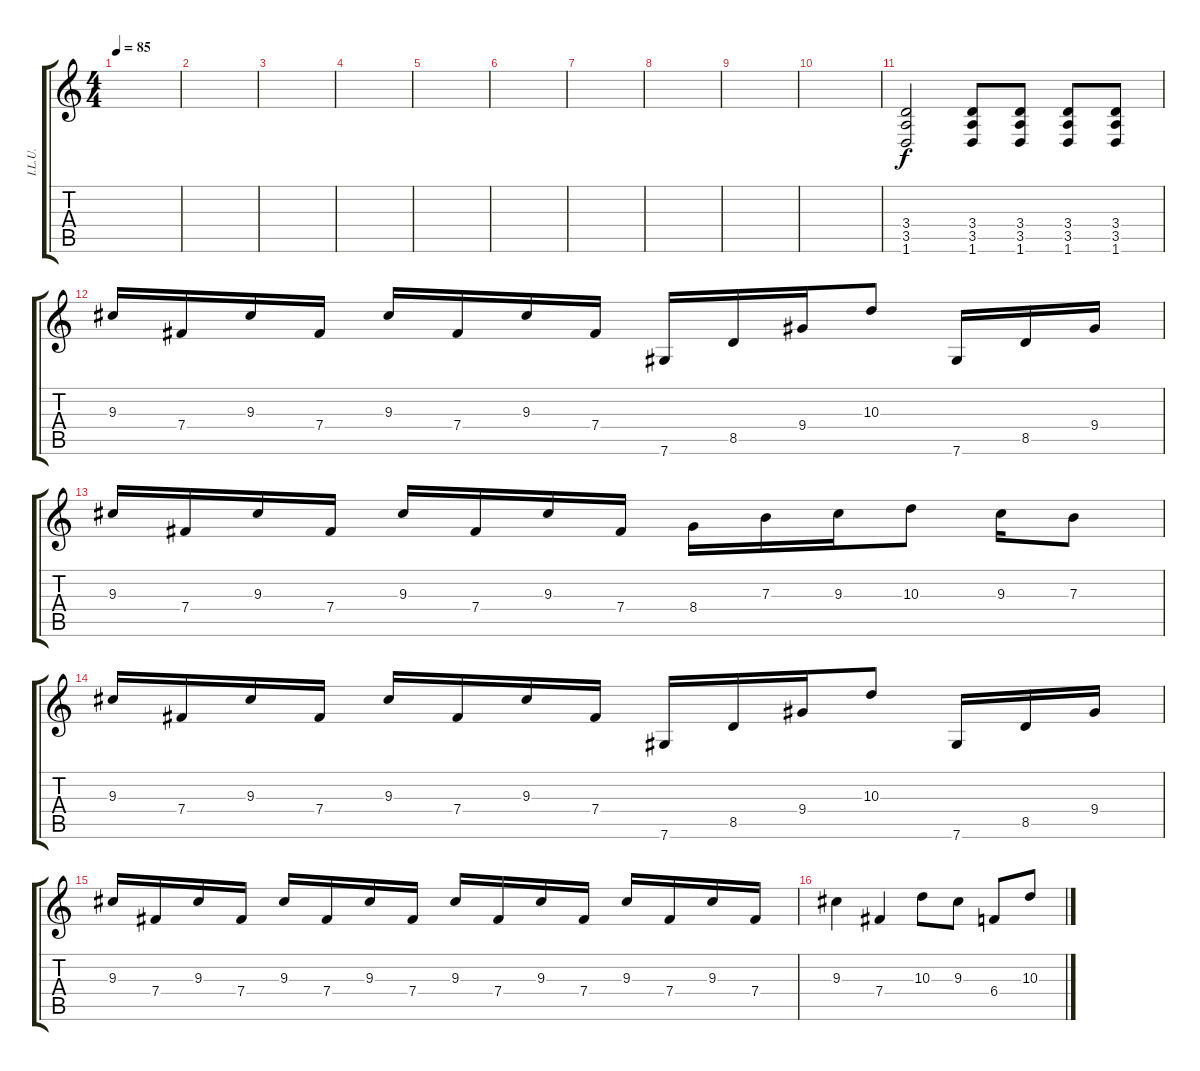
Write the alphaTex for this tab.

\track ("I.L.U." "I.L.U.") {instrument distortionguitar}
\staff {score tabs}
\tuning (Db4 Ab3 E3 B2 Gb2 Db2) {hide}
\ts (4 4)
\tempo 85
\clef g2
\ks c
|
|
|
|
|
|
|
|
|
|
(3.4 3.5 1.6).2 (3.4 3.5 1.6).8 (3.4 3.5 1.6).8 (3.4 3.5 1.6).8 (3.4 3.5 1.6).8 |
9.3.16 7.4.16 9.3.16 7.4.16 9.3.16 7.4.16 9.3.16 7.4.16 7.6.16 8.5.16 9.4.16 10.3.8 7.6.16 8.5.16 9.4.16 |
9.3.16 7.4.16 9.3.16 7.4.16 9.3.16 7.4.16 9.3.16 7.4.16 8.4.16 7.3.16 9.3.16 10.3.8 9.3.16 7.3.8 |
9.3.16 7.4.16 9.3.16 7.4.16 9.3.16 7.4.16 9.3.16 7.4.16 7.6.16 8.5.16 9.4.16 10.3.8 7.6.16 8.5.16 9.4.16 |
9.3.16 7.4.16 9.3.16 7.4.16 9.3.16 7.4.16 9.3.16 7.4.16 9.3.16 7.4.16 9.3.16 7.4.16 9.3.16 7.4.16 9.3.16 7.4.16 |
9.3.4 7.4.4 10.3.8 9.3.8 6.4.8 10.3.8
